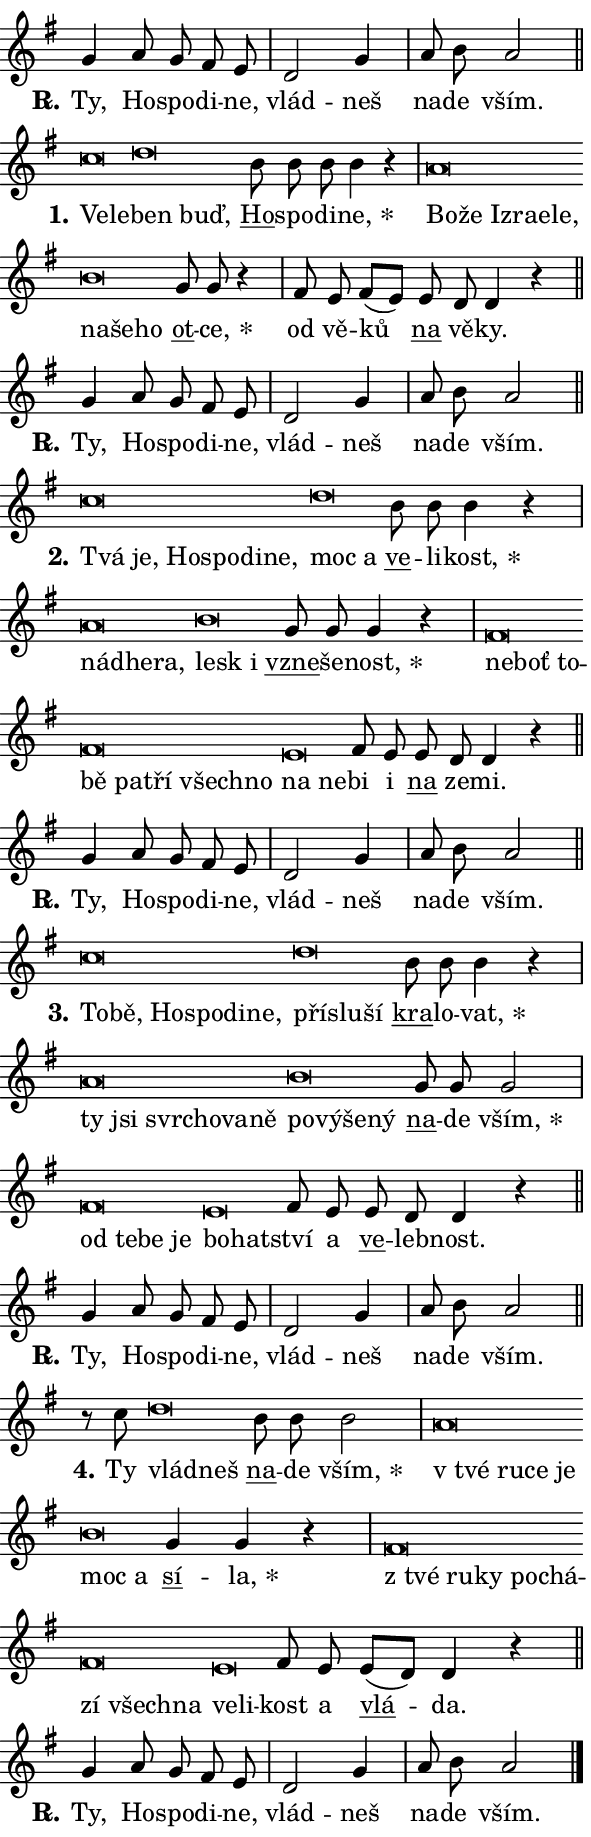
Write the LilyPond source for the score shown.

\version "2.24.0"
\header { tagline = "" }
\paper {
  indent = 0\cm
  top-margin = 0\cm
  right-margin = 0.13\cm % to fit lyric hyphens
  bottom-margin = 0\cm
  left-margin = 0\cm
  paper-width = 10\cm
  page-breaking = #ly:one-page-breaking
  system-system-spacing.basic-distance = #11
  score-system-spacing.basic-distance = #11
  ragged-last = ##f
}


%% Author: Thomas Morley
%% https://lists.gnu.org/archive/html/lilypond-user/2020-05/msg00002.html
#(define (line-position grob)
"Returns position of @var[grob} in current system:
   @code{'start}, if at first time-step
   @code{'end}, if at last time-step
   @code{'middle} otherwise
"
  (let* ((col (ly:item-get-column grob))
         (ln (ly:grob-object col 'left-neighbor))
         (rn (ly:grob-object col 'right-neighbor))
         (col-to-check-left (if (ly:grob? ln) ln col))
         (col-to-check-right (if (ly:grob? rn) rn col))
         (break-dir-left
           (and
             (ly:grob-property col-to-check-left 'non-musical #f)
             (ly:item-break-dir col-to-check-left)))
         (break-dir-right
           (and
             (ly:grob-property col-to-check-right 'non-musical #f)
             (ly:item-break-dir col-to-check-right))))
        (cond ((eqv? 1 break-dir-left) 'start)
              ((eqv? -1 break-dir-right) 'end)
              (else 'middle))))

#(define (tranparent-at-line-position vctor)
  (lambda (grob)
  "Relying on @code{line-position} select the relevant enry from @var{vctor}.
Used to determine transparency,"
    (case (line-position grob)
      ((end) (not (vector-ref vctor 0)))
      ((middle) (not (vector-ref vctor 1)))
      ((start) (not (vector-ref vctor 2))))))

noteHeadBreakVisibility =
#(define-music-function (break-visibility)(vector?)
"Makes @code{NoteHead}s transparent relying on @var{break-visibility}"
#{
  \override NoteHead.transparent =
    #(tranparent-at-line-position break-visibility)
#})

#(define delete-ledgers-for-transparent-note-heads
  (lambda (grob)
    "Reads whether a @code{NoteHead} is transparent.
If so this @code{NoteHead} is removed from @code{'note-heads} from
@var{grob}, which is supposed to be @code{LedgerLineSpanner}.
As a result ledgers are not printed for this @code{NoteHead}"
    (let* ((nhds-array (ly:grob-object grob 'note-heads))
           (nhds-list
             (if (ly:grob-array? nhds-array)
                 (ly:grob-array->list nhds-array)
                 '()))
           ;; Relies on the transparent-property being done before
           ;; Staff.LedgerLineSpanner.after-line-breaking is executed.
           ;; This is fragile ...
           (to-keep
             (remove
               (lambda (nhd)
                 (ly:grob-property nhd 'transparent #f))
               nhds-list)))
      ;; TODO find a better method to iterate over grob-arrays, similiar
      ;; to filter/remove etc for lists
      ;; For now rebuilt from scratch
      (set! (ly:grob-object grob 'note-heads)  '())
      (for-each
        (lambda (nhd)
          (ly:pointer-group-interface::add-grob grob 'note-heads nhd))
        to-keep))))

squashNotes = {
  \override NoteHead.X-extent = #'(-0.2 . 0.2)
  \override NoteHead.Y-extent = #'(-0.75 . 0)
  \override NoteHead.stencil =
    #(lambda (grob)
       (let ((pos (ly:grob-property grob 'staff-position)))
         (begin
           (if (< pos -7) (display "ERROR: Lower brevis then expected\n") (display ""))
           (if (<= pos -6) ly:text-interface::print ly:note-head::print))))
}
unSquashNotes = {
  \revert NoteHead.X-extent
  \revert NoteHead.Y-extent
  \revert NoteHead.stencil
}

hideNotes = \noteHeadBreakVisibility #begin-of-line-visible
unHideNotes = \noteHeadBreakVisibility #all-visible

% work-around for resetting accidentals
% https://lilypond.org/doc/v2.23/Documentation/notation/displaying-rhythms#unmetered-music
cadenzaMeasure = {
  \cadenzaOff
  \partial 1024 s1024
  \cadenzaOn
}

#(define-markup-command (accent layout props text) (markup?)
  "Underline accented syllable"
  (interpret-markup layout props
    #{\markup \override #'(offset . 4.3) \underline { #text }#}))

responsum = \markup \concat {
  "R" \hspace #-1.05 \path #0.1 #'((moveto 0 0.07) (lineto 0.9 0.8)) \hspace #0.05 "."
}

spaceSize = #0.6828661417322834 % exact space size for TeX Gyre Schola

\layout {
  \context {
    \Staff
    \remove "Time_signature_engraver"
    \override LedgerLineSpanner.after-line-breaking = #delete-ledgers-for-transparent-note-heads
  }
  \context {
    \Lyrics {
      \override LyricSpace.minimum-distance = \spaceSize
      \override LyricText.font-name = #"TeX Gyre Schola"
      \override LyricText.font-size = 1
      \override StanzaNumber.font-name = #"TeX Gyre Schola Bold"
      \override StanzaNumber.font-size = 1
    }
  }
  \context {
    \Score 
    \override NoteHead.text =
      #(lambda (grob) 
        (let ((pos (ly:grob-property grob 'staff-position)))
          #{\markup {
            \combine
              \halign #-0.55 \raise #(if (= pos -6) 0 0.5) \override #'(thickness . 2) \draw-line #'(3.2 . 0)
              \musicglyph "noteheads.sM1"
          }#}))
  }
}

% magnetic-lyrics.ily
%
%   written by
%     Jean Abou Samra <jean@abou-samra.fr>
%     Werner Lemberg <wl@gnu.org>
%
%   adapted by
%     Jiri Hon <jiri.hon@gmail.com>
%
% Version 2022-Apr-15

% https://www.mail-archive.com/lilypond-user@gnu.org/msg149350.html

#(define (Left_hyphen_pointer_engraver context)
   "Collect syllable-hyphen-syllable occurrences in lyrics and store
them in properties.  This engraver only looks to the left.  For
example, if the lyrics input is @code{foo -- bar}, it does the
following.

@itemize @bullet
@item
Set the @code{text} property of the @code{LyricHyphen} grob between
@q{foo} and @q{bar} to @code{foo}.

@item
Set the @code{left-hyphen} property of the @code{LyricText} grob with
text @q{foo} to the @code{LyricHyphen} grob between @q{foo} and
@q{bar}.
@end itemize

Use this auxiliary engraver in combination with the
@code{lyric-@/text::@/apply-@/magnetic-@/offset!} hook."
   (let ((hyphen #f)
         (text #f))
     (make-engraver
      (acknowledgers
       ((lyric-syllable-interface engraver grob source-engraver)
        (set! text grob)))
      (end-acknowledgers
       ((lyric-hyphen-interface engraver grob source-engraver)
        ;(when (not (grob::has-interface grob 'lyric-space-interface))
          (set! hyphen grob)));)
      ((stop-translation-timestep engraver)
       (when (and text hyphen)
         (ly:grob-set-object! text 'left-hyphen hyphen))
       (set! text #f)
       (set! hyphen #f)))))

#(define (lyric-text::apply-magnetic-offset! grob)
   "If the space between two syllables is less than the value in
property @code{LyricText@/.details@/.squash-threshold}, move the right
syllable to the left so that it gets concatenated with the left
syllable.

Use this function as a hook for
@code{LyricText@/.after-@/line-@/breaking} if the
@code{Left_@/hyphen_@/pointer_@/engraver} is active."
   (let ((hyphen (ly:grob-object grob 'left-hyphen #f)))
     (when hyphen
       (let ((left-text (ly:spanner-bound hyphen LEFT)))
         (when (grob::has-interface left-text 'lyric-syllable-interface)
           (let* ((common (ly:grob-common-refpoint grob left-text X))
                  (this-x-ext (ly:grob-extent grob common X))
                  (left-x-ext
                   (begin
                     ;; Trigger magnetism for left-text.
                     (ly:grob-property left-text 'after-line-breaking)
                     (ly:grob-extent left-text common X)))
                  ;; `delta` is the gap width between two syllables.
                  (delta (- (interval-start this-x-ext)
                            (interval-end left-x-ext)))
                  (details (ly:grob-property grob 'details))
                  (threshold (assoc-get 'squash-threshold details 0.2)))
             (when (< delta threshold)
               (let* (;; We have to manipulate the input text so that
                      ;; ligatures crossing syllable boundaries are not
                      ;; disabled.  For languages based on the Latin
                      ;; script this is essentially a beautification.
                      ;; However, for non-Western scripts it can be a
                      ;; necessity.
                      (lt (ly:grob-property left-text 'text))
                      (rt (ly:grob-property grob 'text))
                      (is-space (grob::has-interface hyphen 'lyric-space-interface))
                      (space (if is-space " " ""))
                      (extra-delta (if is-space spaceSize 0))
                      ;; Append new syllable.
                      (ltrt-space (if (and (string? lt) (string? rt))
                                (string-append lt space rt)
                                (make-concat-markup (list lt space rt))))
                      ;; Right-align `ltrt` to the right side.
                      (ltrt-space-markup (grob-interpret-markup
                               grob
                               (make-translate-markup
                                (cons (interval-length this-x-ext) 0)
                                (make-right-align-markup ltrt-space)))))
                 (begin
                   ;; Don't print `left-text`.
                   (ly:grob-set-property! left-text 'stencil #f)
                   ;; Set text and stencil (which holds all collected
                   ;; syllables so far) and shift it to the left.
                   (ly:grob-set-property! grob 'text ltrt-space)
                   (ly:grob-set-property! grob 'stencil ltrt-space-markup)
                   (ly:grob-translate-axis! grob (- (- delta extra-delta)) X))))))))))


#(define (lyric-hyphen::displace-bounds-first grob)
   ;; Make very sure this callback isn't triggered too early.
   (let ((left (ly:spanner-bound grob LEFT))
         (right (ly:spanner-bound grob RIGHT)))
     (ly:grob-property left 'after-line-breaking)
     (ly:grob-property right 'after-line-breaking)
     (ly:lyric-hyphen::print grob)))

squashThreshold = #0.4

\layout {
  \context {
    \Lyrics
    \consists #Left_hyphen_pointer_engraver
    \override LyricText.after-line-breaking =
      #lyric-text::apply-magnetic-offset!
    \override LyricHyphen.stencil = #lyric-hyphen::displace-bounds-first
    \override LyricText.details.squash-threshold = \squashThreshold
    \override LyricHyphen.minimum-distance = 0
    \override LyricHyphen.minimum-length = \squashThreshold
  }
}

squashText = \override LyricText.details.squash-threshold = 9999
unSquashText = \override LyricText.details.squash-threshold = \squashThreshold

leftText = \override LyricText.self-alignment-X = #LEFT
unLeftText = \revert LyricText.self-alignment-X

starOffset = #(lambda (grob) 
                (let ((x_offset (ly:self-alignment-interface::aligned-on-x-parent grob)))
                  (if (= x_offset 0) 0 (+ x_offset 1.2))))

star = #(define-music-function (syllable)(string?)
"Append star separator at the end of a syllable"
#{
  \once \override LyricText.X-offset = #starOffset
  \lyricmode { \markup {
    #syllable
    \override #'((font-name . "TeX Gyre Schola Bold")) \hspace #0.2 \lower #0.65 \larger "*"
  } }
#})

starAccent = #(define-music-function (syllable)(string?)
"Append star separator at the end of a syllable and make accent"
#{
  \once \override LyricText.X-offset = #starOffset
  \lyricmode { \markup {
    \accent #syllable
    \override #'((font-name . "TeX Gyre Schola Bold")) \hspace #0.2 \lower #0.65 \larger "*"
  } }
#})

breath = #(define-music-function (syllable)(string?)
"Append breathing indicator at the end of a syllable"
#{
  \lyricmode { \markup { #syllable "+" } }
#})

optionalBreath = #(define-music-function (syllable)(string?)
"Append optional breathing indicator at the end of a syllable"
#{
  \lyricmode { \markup { #syllable "(+)" } }
#})


\score {
    <<
        \new Voice = "melody" { \cadenzaOn \key g \major \relative { g'4 a8 g fis e \cadenzaMeasure \bar "|" d2 g4 \cadenzaMeasure \bar "|" a8 b a2 \cadenzaMeasure \bar "||" \break } }
        \new Lyrics \lyricsto "melody" { \lyricmode { \set stanza = \responsum
Ty, Ho -- spo -- di -- ne, vlád -- neš na -- de vším. } }
    >>
    \layout {}
}

\score {
    <<
        \new Voice = "melody" { \cadenzaOn \key g \major \relative { \squashNotes c''\breve*1/16 \hideNotes \breve*1/16 \bar "" \unHideNotes \unSquashNotes \squashNotes d\breve*1/16 \hideNotes \breve*1/16 \bar "" \unHideNotes \unSquashNotes \bar "" b8 b b b4 r \cadenzaMeasure \bar "|" \squashNotes a\breve*1/16 \hideNotes \breve*1/16 \bar "" \breve*1/16 \bar "" \breve*1/16 \bar "" \breve*1/16 \breve*1/16 \bar "" \unHideNotes \unSquashNotes \squashNotes b\breve*1/16 \hideNotes \breve*1/16 \breve*1/16 \bar "" \unHideNotes \unSquashNotes \bar "" g8 g r4 \cadenzaMeasure \bar "|" fis8 e fis[( e)] \bar "" e d d4 r \cadenzaMeasure \bar "||" \break } }
        \new Lyrics \lyricsto "melody" { \lyricmode { \set stanza = "1."
\leftText Ve -- \squashText le -- \unSquashText ben \squashText buď, \unLeftText \unSquashText \markup \accent Ho -- spo -- di -- \star ne, \leftText Bo -- \squashText že Iz -- ra -- e -- le, \unSquashText na -- \squashText še -- ho \unLeftText \unSquashText \markup \accent ot -- \star ce, od vě -- ků \markup \accent na vě -- ky. } }
    >>
    \layout {}
}

\score {
    <<
        \new Voice = "melody" { \cadenzaOn \key g \major \relative { g'4 a8 g fis e \cadenzaMeasure \bar "|" d2 g4 \cadenzaMeasure \bar "|" a8 b a2 \cadenzaMeasure \bar "||" \break } }
        \new Lyrics \lyricsto "melody" { \lyricmode { \set stanza = \responsum
Ty, Ho -- spo -- di -- ne, vlád -- neš na -- de vším. } }
    >>
    \layout {}
}

\score {
    <<
        \new Voice = "melody" { \cadenzaOn \key g \major \relative { \squashNotes c''\breve*1/16 \hideNotes \breve*1/16 \bar "" \breve*1/16 \bar "" \breve*1/16 \bar "" \breve*1/16 \breve*1/16 \bar "" \unHideNotes \unSquashNotes \squashNotes d\breve*1/16 \hideNotes \breve*1/16 \bar "" \unHideNotes \unSquashNotes \bar "" b8 b b4 r \cadenzaMeasure \bar "|" \squashNotes a\breve*1/16 \hideNotes \breve*1/16 \breve*1/16 \bar "" \unHideNotes \unSquashNotes \squashNotes b\breve*1/16 \hideNotes \breve*1/16 \bar "" \unHideNotes \unSquashNotes \bar "" g8 g g4 r \cadenzaMeasure \bar "|" \squashNotes fis\breve*1/16 \hideNotes \breve*1/16 \bar "" \breve*1/16 \bar "" \breve*1/16 \bar "" \breve*1/16 \bar "" \breve*1/16 \bar "" \breve*1/16 \breve*1/16 \bar "" \unHideNotes \unSquashNotes \squashNotes e\breve*1/16 \hideNotes \breve*1/16 \bar "" \unHideNotes \unSquashNotes fis8 e \bar "" e d d4 r \cadenzaMeasure \bar "||" \break } }
        \new Lyrics \lyricsto "melody" { \lyricmode { \set stanza = "2."
\leftText Tvá \squashText je, Ho -- spo -- di -- ne, \unSquashText moc \squashText a \unLeftText \unSquashText \markup \accent ve -- li -- \star kost, \leftText nád -- \squashText he -- ra, \unSquashText lesk \squashText i \unLeftText \unSquashText \markup \accent vzne -- še -- \star nost, \leftText ne -- \squashText boť to -- bě pa -- tří všech -- no \unSquashText na \squashText ne -- \unLeftText \unSquashText bi i \markup \accent na ze -- mi. } }
    >>
    \layout {}
}

\score {
    <<
        \new Voice = "melody" { \cadenzaOn \key g \major \relative { g'4 a8 g fis e \cadenzaMeasure \bar "|" d2 g4 \cadenzaMeasure \bar "|" a8 b a2 \cadenzaMeasure \bar "||" \break } }
        \new Lyrics \lyricsto "melody" { \lyricmode { \set stanza = \responsum
Ty, Ho -- spo -- di -- ne, vlád -- neš na -- de vším. } }
    >>
    \layout {}
}

\score {
    <<
        \new Voice = "melody" { \cadenzaOn \key g \major \relative { \squashNotes c''\breve*1/16 \hideNotes \breve*1/16 \bar "" \breve*1/16 \bar "" \breve*1/16 \bar "" \breve*1/16 \breve*1/16 \bar "" \unHideNotes \unSquashNotes \squashNotes d\breve*1/16 \hideNotes \breve*1/16 \breve*1/16 \bar "" \unHideNotes \unSquashNotes \bar "" b8 b b4 r \cadenzaMeasure \bar "|" \squashNotes a\breve*1/16 \hideNotes \breve*1/16 \bar "" \breve*1/16 \bar "" \breve*1/16 \bar "" \breve*1/16 \breve*1/16 \bar "" \unHideNotes \unSquashNotes \squashNotes b\breve*1/16 \hideNotes \breve*1/16 \bar "" \breve*1/16 \breve*1/16 \bar "" \unHideNotes \unSquashNotes \bar "" g8 g g2 \cadenzaMeasure \bar "|" \squashNotes fis\breve*1/16 \hideNotes \breve*1/16 \bar "" \breve*1/16 \breve*1/16 \bar "" \unHideNotes \unSquashNotes \squashNotes e\breve*1/16 \hideNotes \breve*1/16 \bar "" \unHideNotes \unSquashNotes fis8 e \bar "" e d d4 r \cadenzaMeasure \bar "||" \break } }
        \new Lyrics \lyricsto "melody" { \lyricmode { \set stanza = "3."
\leftText To -- \squashText bě, Ho -- spo -- di -- ne, \unSquashText pří -- \squashText slu -- ší \unLeftText \unSquashText \markup \accent kra -- lo -- \star vat, \leftText ty \squashText jsi svr -- cho -- va -- ně \unSquashText po -- \squashText vý -- še -- ný \unLeftText \unSquashText \markup \accent na -- de \star vším, \leftText od \squashText te -- be je \unSquashText bo -- \squashText hat -- \unLeftText \unSquashText ství a \markup \accent ve -- leb -- nost. } }
    >>
    \layout {}
}

\score {
    <<
        \new Voice = "melody" { \cadenzaOn \key g \major \relative { g'4 a8 g fis e \cadenzaMeasure \bar "|" d2 g4 \cadenzaMeasure \bar "|" a8 b a2 \cadenzaMeasure \bar "||" \break } }
        \new Lyrics \lyricsto "melody" { \lyricmode { \set stanza = \responsum
Ty, Ho -- spo -- di -- ne, vlád -- neš na -- de vším. } }
    >>
    \layout {}
}

\score {
    <<
        \new Voice = "melody" { \cadenzaOn \key g \major \relative { r8 c''8 \squashNotes d\breve*1/16 \hideNotes \breve*1/16 \bar "" \unHideNotes \unSquashNotes \bar "" b8 b b2 \cadenzaMeasure \bar "|" \squashNotes a\breve*1/16 \hideNotes \breve*1/16 \bar "" \breve*1/16 \breve*1/16 \bar "" \unHideNotes \unSquashNotes \squashNotes b\breve*1/16 \hideNotes \breve*1/16 \bar "" \unHideNotes \unSquashNotes \bar "" g4 g r \cadenzaMeasure \bar "|" \squashNotes fis\breve*1/16 \hideNotes \breve*1/16 \bar "" \breve*1/16 \bar "" \breve*1/16 \bar "" \breve*1/16 \bar "" \breve*1/16 \bar "" \breve*1/16 \breve*1/16 \bar "" \unHideNotes \unSquashNotes \squashNotes e\breve*1/16 \hideNotes \breve*1/16 \bar "" \unHideNotes \unSquashNotes fis8 e \bar "" e[( d)] d4 r \cadenzaMeasure \bar "||" \break } }
        \new Lyrics \lyricsto "melody" { \lyricmode { \set stanza = "4."
Ty \leftText vlád -- \squashText neš \unLeftText \unSquashText \markup \accent na -- de \star vším, \leftText "v tvé" \squashText ru -- ce je \unSquashText moc \squashText a \unLeftText \unSquashText \markup \accent sí -- \star la, \leftText "z tvé" \squashText ru -- ky po -- chá -- zí všech -- na \unSquashText ve -- \squashText li -- \unLeftText \unSquashText kost a \markup \accent vlá -- da. } }
    >>
    \layout {}
}

\score {
    <<
        \new Voice = "melody" { \cadenzaOn \key g \major \relative { g'4 a8 g fis e \cadenzaMeasure \bar "|" d2 g4 \cadenzaMeasure \bar "|" a8 b a2 \cadenzaMeasure \bar "||" \break } \bar "|." }
        \new Lyrics \lyricsto "melody" { \lyricmode { \set stanza = \responsum
Ty, Ho -- spo -- di -- ne, vlád -- neš na -- de vším. } }
    >>
    \layout {}
}
